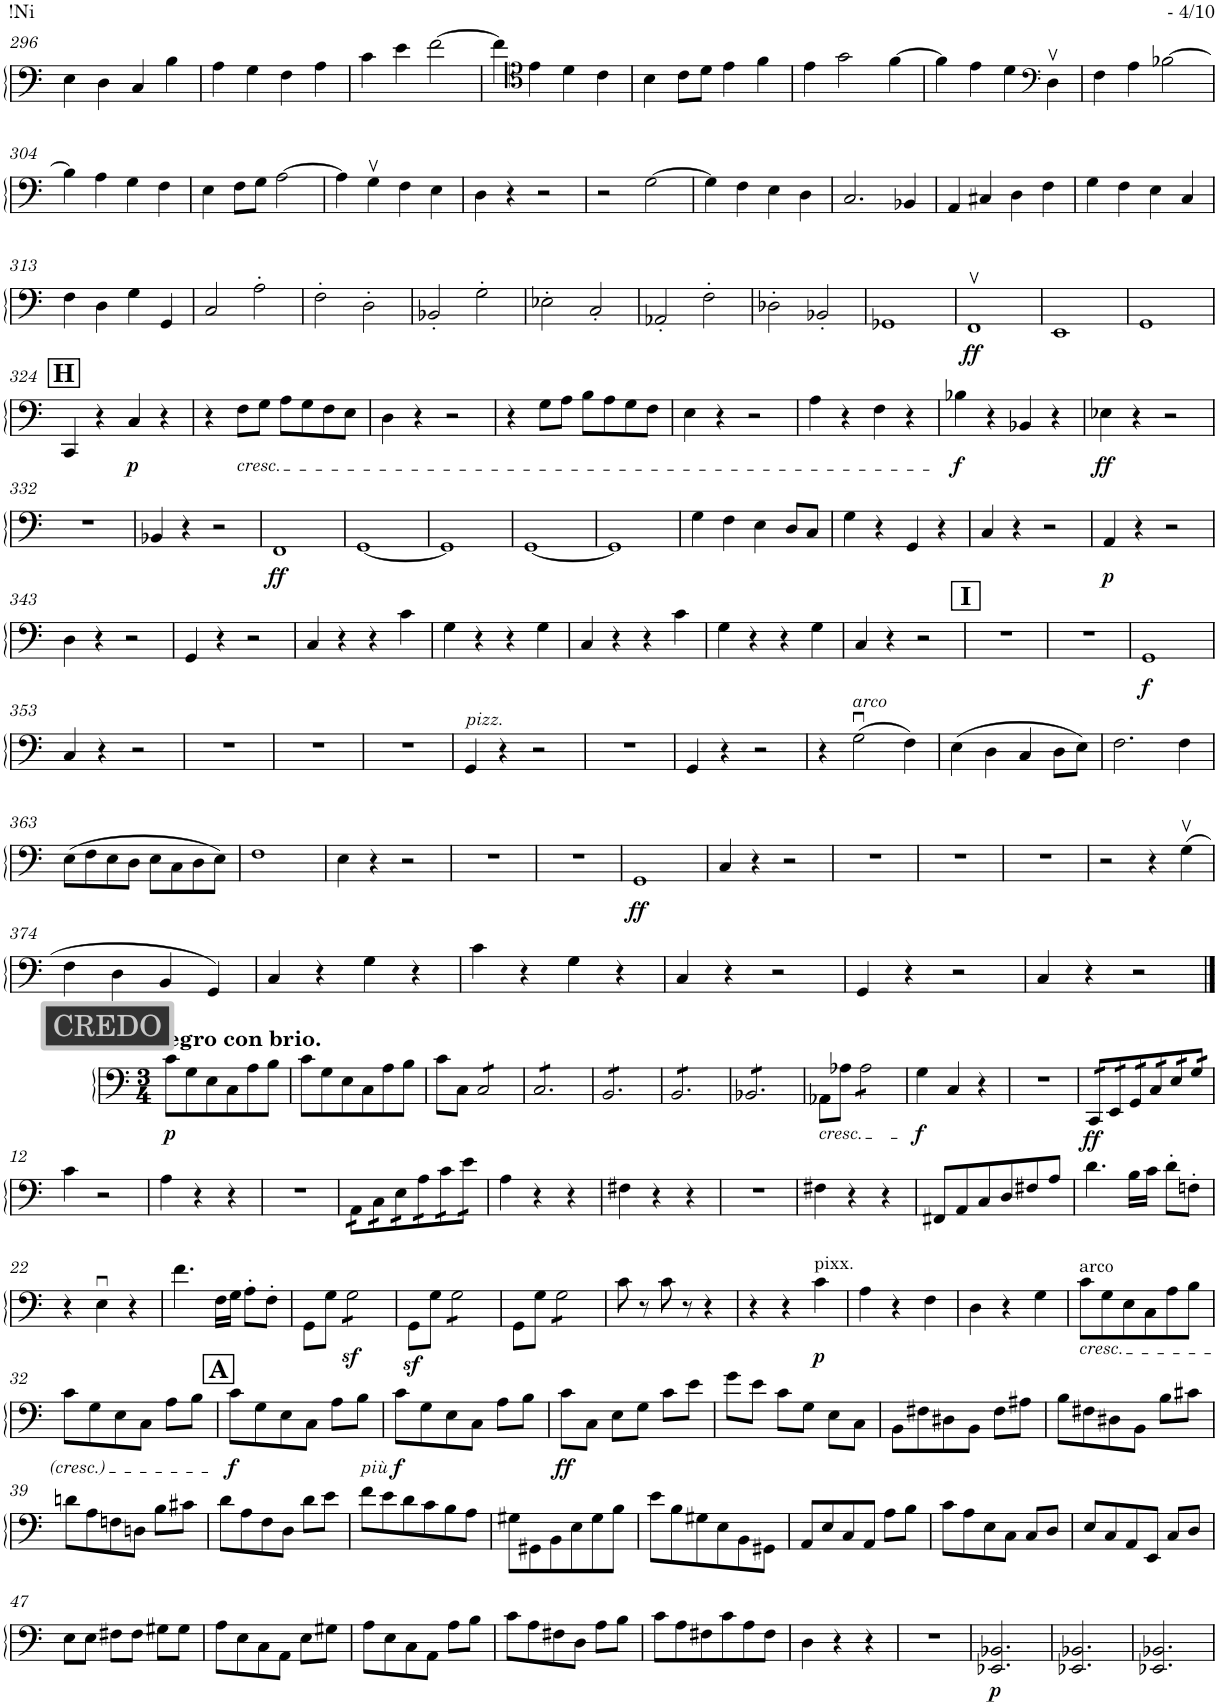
**kern	**dynam
*part1	*part1
*staff1	*staff1
*I"Violoncello	*
*I'Vc.	*
!!LO:PB:g=z
*clefF4	*
*k[]	*
*M4/4	*
*met(c)	*
=296	=296
4E\	.
4D\	.
4C/	.
4B\	.
=297	=297
4A\	.
4G\	.
4F\	.
4A\	.
=298	=298
4c\	.
4e\	.
[2f\	.
=299	=299
4f\]	.
*clefC4	*
4e\	.
4d\	.
4c\	.
=300	=300
4B\	.
8c\L	.
8d\J	.
4e\	.
4f\	.
=301	=301
4e\	.
2g\	.
[4f\	.
=302	=302
4f\]	.
4e\	.
4d\	.
*clefF4	*
4Dv\	.
=303	=303
4F\	.
4A\	.
[2B-X\	.
!!LO:LB:g=z
=304	=304
4B-\]	.
4A\	.
4G\	.
4F\	.
=305	=305
4E\	.
8F\L	.
8G\J	.
[2A\	.
=306	=306
4A\]	.
4Gv\	.
4F\	.
4E\	.
=307	=307
4D\	.
4r	.
2r	.
=308	=308
2r	.
[2G\	.
=309	=309
4G\]	.
4F\	.
4E\	.
4D\	.
=310	=310
2.C/	.
4BB-X/	.
=311	=311
4AA/	.
4C#X/	.
4D\	.
4F\	.
=312	=312
4G\	.
4F\	.
4E\	.
4C/	.
!!LO:LB:g=z
=313	=313
4F\	.
4D\	.
4G\	.
4GG/	.
=314	=314
2C/	.
2A'\	.
=315	=315
2F'\	.
2D'\	.
=316	=316
2BB-X'/	.
2G'\	.
=317	=317
2E-X'\	.
2C'/	.
=318	=318
2AA-X'/	.
2F'\	.
=319	=319
2D-X'\	.
2BB-X'/	.
=320	=320
1GG-X	.
=321	=321
!	!LO:DY:b
1FFv	ff
=322	=322
1EE	.
=323	=323
1GG	.
!!LO:LB:g=z
!!LO:REH:place=s1:a:B:cj:fs=14:t=H
=324	=324
4CC/	.
4r	.
!	!LO:DY:b
4C/	p
4r	.
=325	=325
4r	.
!LO:TX:b:i:t=cresc.	!
8F\L	.
8G\J	.
8A\L	.
8G\	.
8F\	.
8E\J	.
=326	=326
4D\	.
4r	.
2r	.
=327	=327
4r	.
8G\L	.
8A\J	.
8B\L	.
8A\	.
8G\	.
8F\J	.
=328	=328
4E\	.
4r	.
2r	.
=329	=329
4A\	.
4r	.
4F\	.
4r	.
=330	=330
!	!LO:DY:b
4B-X\	f
4r	.
4BB-X/	.
4r	.
=331	=331
!	!LO:DY:b
4E-X\	ff
4r	.
2r	.
!!LO:LB:g=z
=332	=332
1r	.
=333	=333
4BB-X/	.
4r	.
2r	.
=334	=334
!	!LO:DY:b
1FF	ff
=335	=335
[1GG	.
=336	=336
1GG]	.
=337	=337
[1GG	.
=338	=338
1GG]	.
=339	=339
4G\	.
4F\	.
4E\	.
8D/L	.
8C/J	.
=340	=340
4G\	.
4r	.
4GG/	.
4r	.
=341	=341
4C/	.
4r	.
2r	.
=342	=342
!	!LO:DY:b
4AA/	p
4r	.
2r	.
!!LO:LB:g=z
=343	=343
4D\	.
4r	.
2r	.
=344	=344
4GG/	.
4r	.
2r	.
=345	=345
4C/	.
4r	.
4r	.
4c\	.
=346	=346
4G\	.
4r	.
4r	.
4G\	.
=347	=347
4C/	.
4r	.
4r	.
4c\	.
=348	=348
4G\	.
4r	.
4r	.
4G\	.
=349	=349
4C/	.
4r	.
2r	.
!!LO:REH:place=s1:a:B:cj:fs=14:t=I
=350	=350
1r	.
=351	=351
1r	.
=352	=352
!	!LO:DY:b
1GG	f
!!LO:LB:g=z
=353	=353
4C/	.
4r	.
2r	.
=354	=354
1r	.
=355	=355
1r	.
=356	=356
1r	.
=357	=357
!LO:TX:a:i:t=pizz.	!
4GG/	.
4r	.
2r	.
=358	=358
1r	.
=359	=359
4GG/	.
4r	.
2r	.
=360	=360
4r	.
!LO:TX:a:i:t=arco	!
(2Gu\	.
4F\)	.
=361	=361
(4E\	.
4D\	.
4C/	.
8D\L	.
8E\J)	.
=362	=362
2.F\	.
4F\	.
!!LO:LB:g=z
=363	=363
(8E\L	.
8F\	.
8E\	.
8D\J	.
8E\L	.
8C\	.
8D\	.
8E\J)	.
=364	=364
1F	.
=365	=365
4E\	.
4r	.
2r	.
=366	=366
1r	.
=367	=367
1r	.
=368	=368
!	!LO:DY:b
1GG	ff
=369	=369
4C/	.
4r	.
2r	.
=370	=370
1r	.
=371	=371
1r	.
=372	=372
1r	.
=373	=373
2r	.
4r	.
(4Gv\	.
!!LO:LB:g=z
=374	=374
4F\	.
4D\	.
4BB/	.
4GG/)	.
=375	=375
4C/	.
4r	.
4G\	.
4r	.
=376	=376
4c\	.
4r	.
4G\	.
4r	.
=377	=377
4C/	.
4r	.
2r	.
=378	=378
4GG/	.
4r	.
2r	.
=379	=379
4C/	.
4r	.
2r	.
!!LO:LB:g=z
==1	==1
*k[]	*
*M3/4	*
!LO:TX:a:B:t=Allegro con brio.	!
!	!LO:DY:b
8c\L	p
8G\	.
8E\	.
8C\	.
8A\	.
8B\J	.
=2	=2
8c\L	.
8G\	.
8E\	.
8C\	.
8A\	.
8B\J	.
=3	=3
8c\L	.
8C\J	.
*tremolo	*
8C/L	.
8C/	.
8C/	.
8C/J	.
=4	=4
8C/L	.
8C/	.
8C/	.
8C/	.
8C/	.
8C/J	.
=5	=5
8BB/L	.
8BB/	.
8BB/	.
8BB/	.
8BB/	.
8BB/J	.
=6	=6
8BB/L	.
8BB/	.
8BB/	.
8BB/	.
8BB/	.
8BB/J	.
=7	=7
8BB-X/L	.
8BB-X/	.
8BB-X/	.
8BB-X/	.
8BB-X/	.
8BB-X/J	.
*Xtremolo	*
=8	=8
!LO:TX:b:i:t=cresc.	!
8AA-X\L	.
8A-X\J	.
*tremolo	*
8A-\L	.
8A-\	.
8A-\	.
8A-\J	.
*Xtremolo	*
=9	=9
!	!LO:DY:b
4G\	f
4C/	.
4r	.
=10	=10
2.r	.
=11	=11
!	!LO:DY:b
*tremolo	*
16CC/LL	ff
16CC/	.
16EE/	.
16EE/	.
16GG/	.
16GG/	.
16C/	.
16C/	.
16E/	.
16E/	.
16G/	.
16G/JJ	.
*Xtremolo	*
!!LO:LB:g=z
=12	=12
4c\	.
2r	.
=13	=13
4A\	.
4r	.
4r	.
=14	=14
2.r	.
=15	=15
*tremolo	*
16AA\LL	.
16AA\	.
16C\	.
16C\	.
16E\	.
16E\	.
16A\	.
16A\	.
16c\	.
16c\	.
16e\	.
16e\JJ	.
*Xtremolo	*
=16	=16
4A\	.
4r	.
4r	.
=17	=17
4F#X\	.
4r	.
4r	.
=18	=18
2.r	.
=19	=19
4F#X\	.
4r	.
4r	.
=20	=20
8FF#X/L	.
8AA/	.
8C/	.
8D/	.
8F#X/	.
8A/J	.
=21	=21
4.d\	.
16B\LL	.
16c\JJ	.
8d'\L	.
8Fn'\J	.
!!LO:LB:g=z
=22	=22
4r	.
4Eu\	.
4r	.
=23	=23
4.f\	.
16F\LL	.
16G\JJ	.
8A'\L	.
8F'\J	.
=24	=24
8GG\L	.
8G\J	.
*tremolo	*
8Gz<\L	.
8Gz<\	.
8Gz<\	.
8Gz<\J	.
*Xtremolo	*
=25	=25
8GGz<\L	.
8G\J	.
*tremolo	*
8G\L	.
8G\	.
8G\	.
8G\J	.
*Xtremolo	*
=26	=26
8GG\L	.
8G\J	.
*tremolo	*
8G\L	.
8G\	.
8G\	.
8G\J	.
*Xtremolo	*
=27	=27
8c\	.
8r	.
8c\	.
8r	.
4r	.
=28	=28
4r	.
4r	.
!LO:TX:a:t=pixx.	!
!	!LO:DY:b
4c\	p
=29	=29
4A\	.
4r	.
4F\	.
=30	=30
4D\	.
4r	.
4G\	.
=31	=31
!LO:TX:a:t=arco	!
!LO:TX:b:i:t=cresc.	!
8c\L	.
8G\	.
8E\	.
8C\	.
8A\	.
8B\J	.
!!LO:LB:g=z
=32	=32
8c\L	.
8G\	.
8E\	.
8C\J	.
8A\L	.
8B\J	.
!!LO:REH:place=s1:a:B:cj:fs=14:t=A
=33	=33
!	!LO:DY:b
8c\L	f
8G\	.
8E\	.
8C\J	.
8A\L	.
8B\J	.
=34	=34
!	!LO:DY:b
!	!LO:DY:n=1:b
8c\L	other-dynamics f
8G\	.
8E\	.
8C\J	.
8A\L	.
8B\J	.
=35	=35
!	!LO:DY:b
8c\L	ff
8C\J	.
8E\L	.
8G\J	.
8c\L	.
8e\J	.
=36	=36
8g\L	.
8e\J	.
8c\L	.
8G\J	.
8E\L	.
8C\J	.
=37	=37
8BB\L	.
8F#X\	.
8D#X\	.
8BB\J	.
8F#\L	.
8A#X\J	.
=38	=38
8B\L	.
8F#X\	.
8D#X\	.
8BB\J	.
8B\L	.
8c#X\J	.
!!LO:LB:g=z
=39	=39
8dn\L	.
8A\	.
8Fn\	.
8Dn\J	.
8B\L	.
8c#X\J	.
=40	=40
8d\L	.
8A\	.
8F\	.
8D\J	.
8d\L	.
8e\J	.
=41	=41
8f\L	.
8e\	.
8d\	.
8c\	.
8B\	.
8A\J	.
=42	=42
8G#X\L	.
8GG#X\	.
8BB\	.
8E\	.
8G#\	.
8B\J	.
=43	=43
8e\L	.
8B\	.
8G#X\	.
8E\	.
8BB\	.
8GG#X\J	.
=44	=44
8AA/L	.
8E/	.
8C/	.
8AA/J	.
8A\L	.
8B\J	.
=45	=45
8c\L	.
8A\	.
8E\	.
8C\J	.
8C/L	.
8D/J	.
=46	=46
8E/L	.
8C/	.
8AA/	.
8EE/J	.
8C/L	.
8D/J	.
!!LO:LB:g=z
=47	=47
8E\L	.
8E\J	.
8F#X\L	.
8F#\J	.
8G#X\L	.
8G#\J	.
=48	=48
8A\L	.
8E\	.
8C\	.
8AA\J	.
8E\L	.
8G#X\J	.
=49	=49
8A\L	.
8E\	.
8C\	.
8AA\J	.
8A\L	.
8B\J	.
=50	=50
8c\L	.
8A\	.
8F#X\	.
8D\J	.
8A\L	.
8B\J	.
=51	=51
8c\L	.
8A\	.
8F#X\	.
8c\	.
8A\	.
8F#\J	.
=52	=52
4D\	.
4r	.
4r	.
=53	=53
2.r	.
=54	=54
!	!LO:DY:b
2.EE-X/ 2.BB-X/	p
=55	=55
2.EE-X/ 2.BB-X/	.
=56	=56
2.EE-X/ 2.BB-X/	.
=	=
*-	*-
